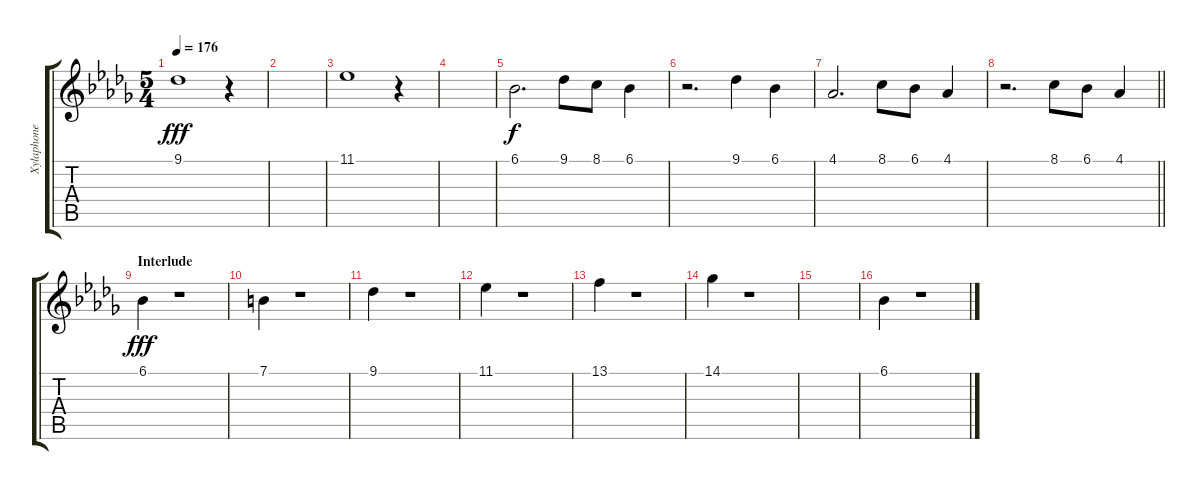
\track ("Xylaphone" "Xylaphone") {instrument xylophone}
\staff {score tabs}
\tuning (E4 B3 G3 D3 A2 E2) {hide}
\ts (5 4)
\tempo 176
\clef g2
\ks db
9.1.1{dy fff} r.4 |
|
11.1.1 r.4 |
|
6.1.2{d dy f} 9.1.8 8.1.8 6.1.4 |
r.2{d} 9.1.4 6.1.4 |
4.1.2{d} 8.1.8 6.1.8 4.1.4 |
\barLineRight lightlight
r.2{d} 8.1.8 6.1.8 4.1.4 |
\section ("" "Interlude")
6.1.4{dy fff} r.1 |
7.1.4 r.1 |
9.1.4 r.1 |
11.1.4 r.1 |
13.1.4 r.1 |
14.1.4 r.1 |
|
6.1.4 r.1
